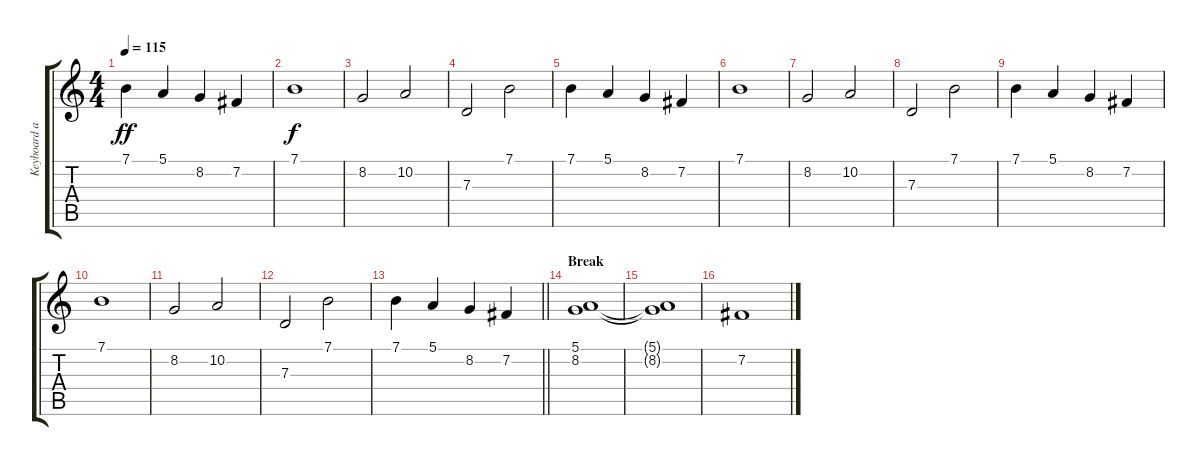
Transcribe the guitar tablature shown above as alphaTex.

\track ("Keyboard and High strings" "Keyboard a") {instrument stringensemble1}
\staff {score tabs}
\tuning (E4 B3 G3 D3 A2 E2) {hide}
\ts (4 4)
\tempo 115
\clef g2
\ks c
7.1.4{dy ff} 5.1.4 8.2.4 7.2.4 |
7.1.1{dy f} |
8.2.2 10.2.2 |
7.3.2 7.1.2 |
7.1.4 5.1.4 8.2.4 7.2.4 |
7.1.1 |
8.2.2 10.2.2 |
7.3.2 7.1.2 |
7.1.4 5.1.4 8.2.4 7.2.4 |
7.1.1 |
8.2.2 10.2.2 |
7.3.2 7.1.2 |
\barLineRight lightlight
7.1.4 5.1.4 8.2.4 7.2.4 |
\section ("" "Break")
(5.1 8.2).1{volume 16} |
(5.1{t} 8.2{t}).1 |
7.2.1
